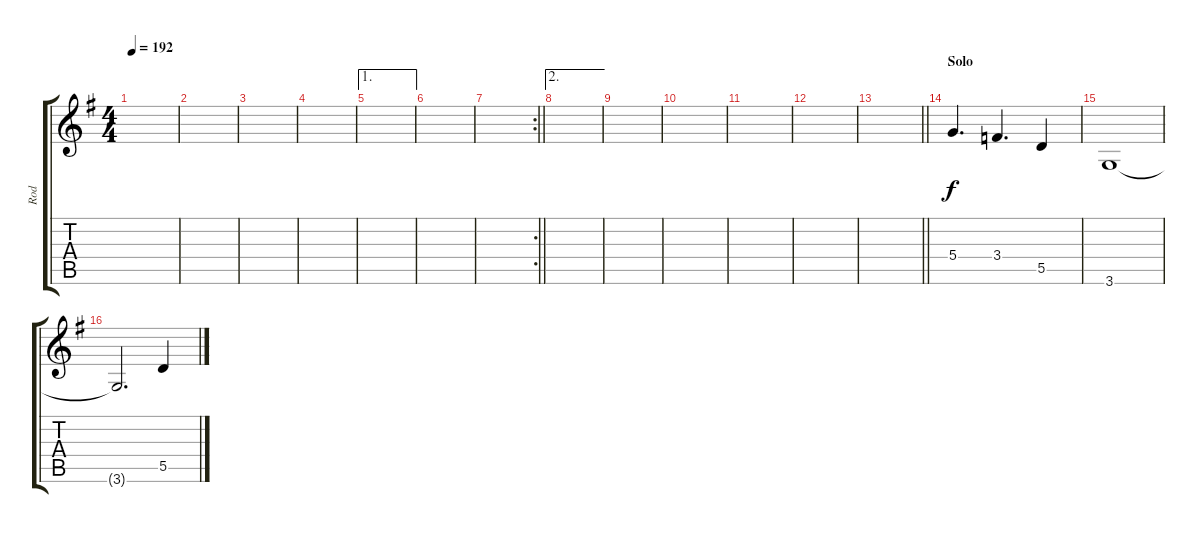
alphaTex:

\track ("Rod" "Rod") {instrument distortionguitar}
\staff {score tabs}
\tuning (E4 B3 G3 D3 A2 E2) {hide}
\ts (4 4)
\tempo 192
\clef g2
\ks g
|
|
|
|
\ae 1
|
|
\rc 2
\barLineRight lightlight
|
\ae 2
|
|
|
|
|
\barLineRight lightlight
|
\section ("" "Solo")
5.4.4{d} 3.4.4{d} 5.5.4 |
3.6.1 |
3.6{t}.2{d} 5.5.4
